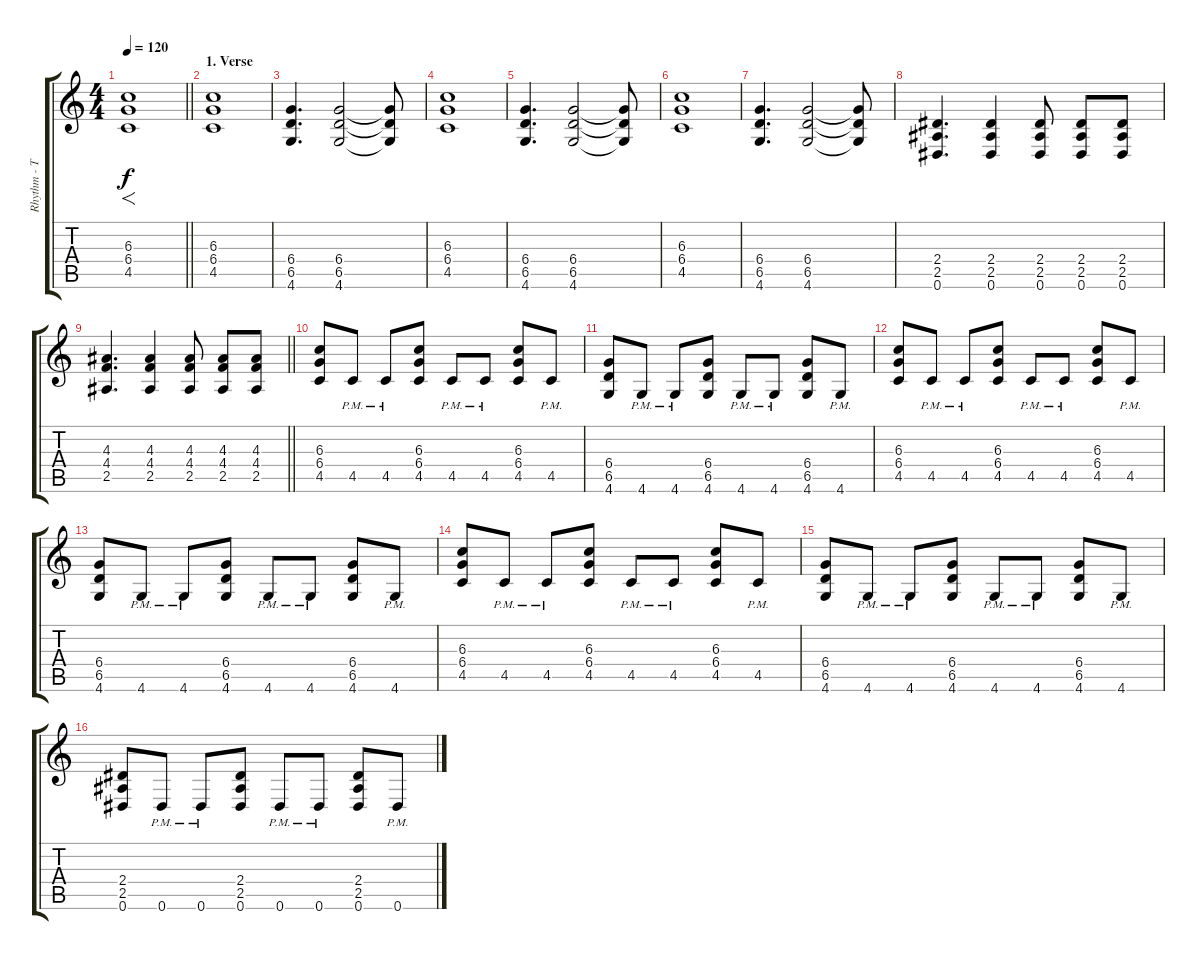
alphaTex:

\track ("Rhythm - Thomas Herrmann" "Rhythm - T") {instrument distortionguitar}
\staff {score tabs}
\tuning (Eb4 Bb3 Gb3 Db3 Ab2 Eb2) {hide}
\ts (4 4)
\tempo 120
\clef g2
\barLineRight lightlight
\ks c
(6.3 6.4 4.5).1{f dy f} |
\section ("" "1. Verse")
(6.3 6.4 4.5).1 |
(6.4 6.5 4.6).4{d} (6.4 6.5 4.6).2 (6.4{t} 6.5{t} 4.6{t}).8 |
(6.3 6.4 4.5).1 |
(6.4 6.5 4.6).4{d} (6.4 6.5 4.6).2 (6.4{t} 6.5{t} 4.6{t}).8 |
(6.3 6.4 4.5).1 |
(6.4 6.5 4.6).4{d} (6.4 6.5 4.6).2 (6.4{t} 6.5{t} 4.6{t}).8 |
(2.4 2.5 0.6).4{d} (2.4 2.5 0.6).4 (2.4 2.5 0.6).8 (2.4 2.5 0.6).8 (2.4 2.5 0.6).8 |
\barLineRight lightlight
(4.3 4.4 2.5).4{d} (4.3 4.4 2.5).4 (4.3 4.4 2.5).8 (4.3 4.4 2.5).8 (4.3 4.4 2.5).8 |
\section ("" "")
(6.3 6.4 4.5).8 4.5{pm}.8 4.5{pm}.8 (6.3 6.4 4.5).8 4.5{pm}.8 4.5{pm}.8 (6.3 6.4 4.5).8 4.5{pm}.8 |
(6.4 6.5 4.6).8 4.6{pm}.8 4.6{pm}.8 (6.4 6.5 4.6).8 4.6{pm}.8 4.6{pm}.8 (6.4 6.5 4.6).8 4.6{pm}.8 |
(6.3 6.4 4.5).8 4.5{pm}.8 4.5{pm}.8 (6.3 6.4 4.5).8 4.5{pm}.8 4.5{pm}.8 (6.3 6.4 4.5).8 4.5{pm}.8 |
(6.4 6.5 4.6).8 4.6{pm}.8 4.6{pm}.8 (6.4 6.5 4.6).8 4.6{pm}.8 4.6{pm}.8 (6.4 6.5 4.6).8 4.6{pm}.8 |
(6.3 6.4 4.5).8 4.5{pm}.8 4.5{pm}.8 (6.3 6.4 4.5).8 4.5{pm}.8 4.5{pm}.8 (6.3 6.4 4.5).8 4.5{pm}.8 |
(6.4 6.5 4.6).8 4.6{pm}.8 4.6{pm}.8 (6.4 6.5 4.6).8 4.6{pm}.8 4.6{pm}.8 (6.4 6.5 4.6).8 4.6{pm}.8 |
(2.4 2.5 0.6).8 0.6{pm}.8 0.6{pm}.8 (2.4 2.5 0.6).8 0.6{pm}.8 0.6{pm}.8 (2.4 2.5 0.6).8 0.6{pm}.8
